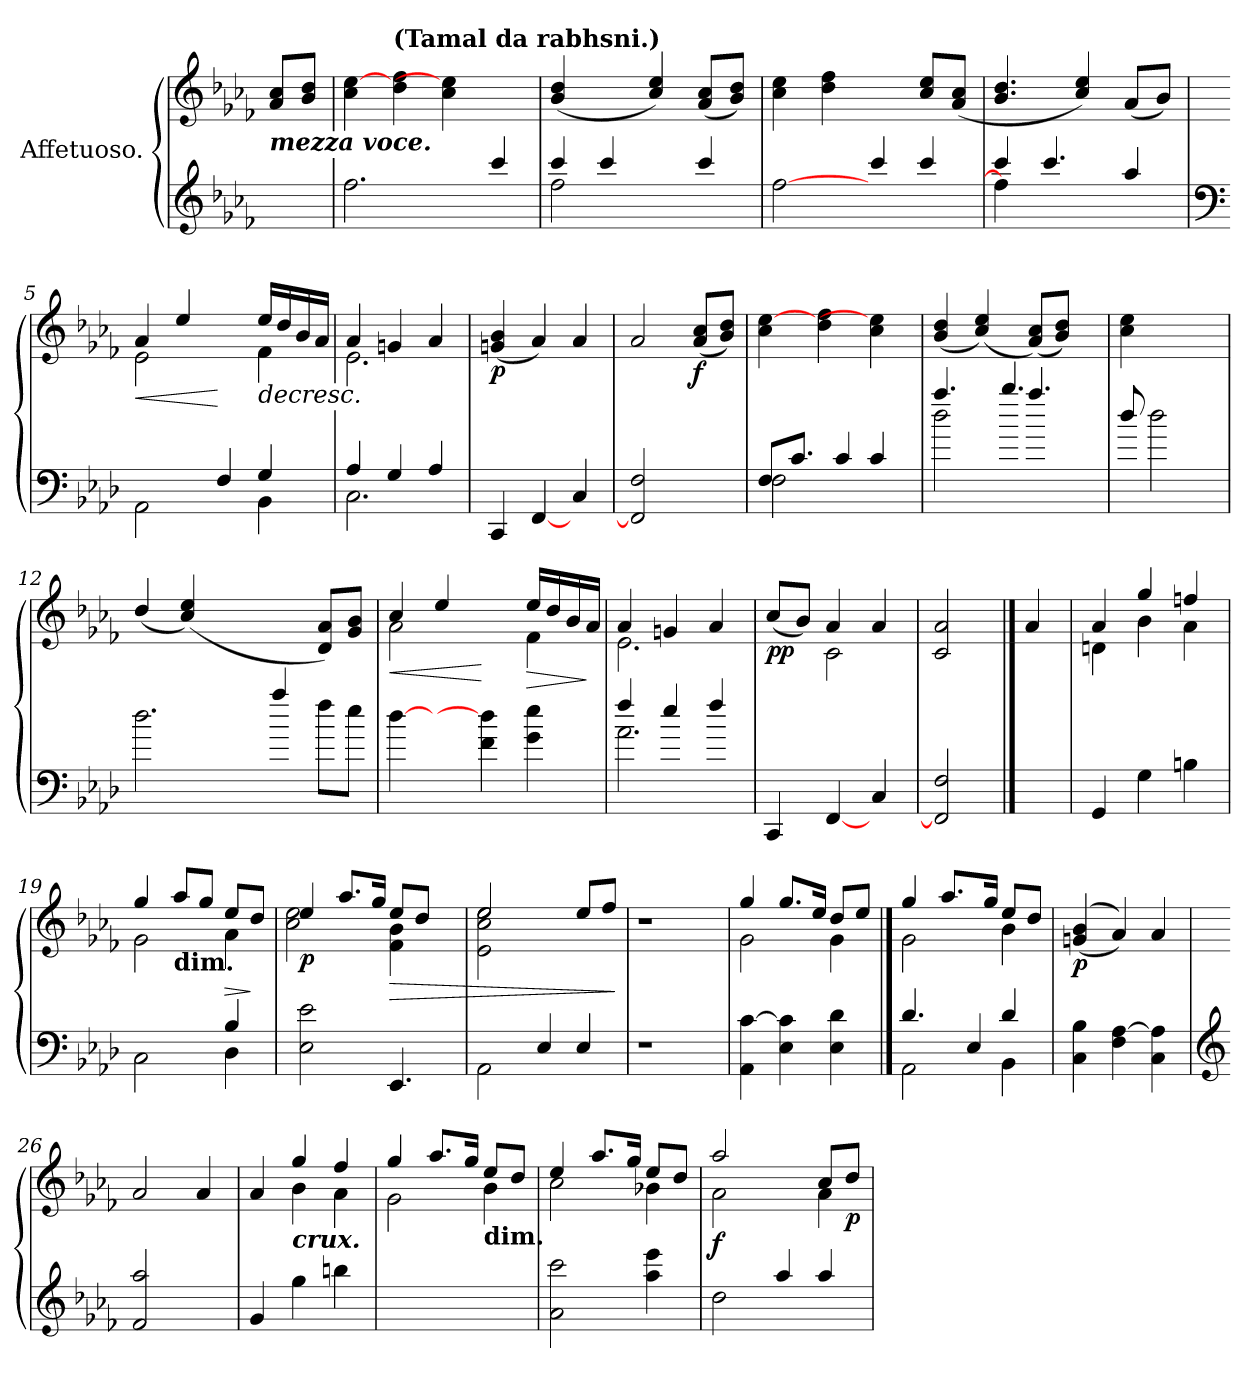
**kern	**kern	**dynam
*part1	*part1	*part1
*staff2	*staff1	*staff1/2
*I"Affetuoso.	*	*
*clefG3	*clefG3	*
*k[b-e-a-d-]	*k[b-e-a-d-]	*
=	=	=
!	!LO:TX:b:Bi:t=mezza voce.	!
4ryy	8f/ 8a-/L	.
.	8g/ 8b-/J	.
=1	=1	=1
2.dd-\	4a-\ [>4cc\	.
!	!LO:TX:a:B:t=(Tamal da rabhsni.)	!
.	4b-\ 4dd-\	.
.	4a-\ 4cc\]	.
4aa-/	4ryy	.
=2	=2	=2
*^	*	*
4aa-/	2dd-\	(<4g/ 4b-/	.
4aa-/	.	4ryy	.
4ryy	2ryy	4a-/ 4cc/)	.
4aa-/	.	(<8f/ 8a-/L	.
.	.	8g/ 8b-/J)	.
=3	=3	=3	=3
*	*	*^	*
2ryy	[<2dd-\	2.ryy	(<4a-\ 4cc\	.
.	.	.	4b-\ 4dd-\	.
4aa-/	2ryy	.	2ryy	.
4aa-/	.	8a-/ 8cc/L	.	.
.	.	(8f/ 8a-/J	.	.
*	*	*v	*v	*
=4	=4	=4	=4
4aa-/	4dd-\]	4.g/ 4.b-/	.
4.aa-/	2ryy	.	.
.	.	4a-/ 4cc/)	.
4ff/	.	(<8f/L	.
.	8ryy	8g/J)	.
!!LO:LB:g=z
=5	=5	=5	=5
*clefF4	*	*	*
*	*	*^	*
!	!	!	!	!LO:HP:b
2AA-\	2.ryy	4f/	2c\	<
.	.	4cc/	.	.
4F/	.	4ryy	4ryy	[
!	!	!	!	!LO:HP:b
4G/	4BB-\	16cc/LL	(>4d-\	>
.	.	16b-/	.	.
.	.	16g/	.	.
.	.	(16f/JJ	.	.
=6	=6	=6	=6	=6
4A-/	2.C\	4f/	2.c\	.
4G/)	.	4en/	.	.
4A-/	.	4f/	.	.
*v	*v	*	*	*
*	*v	*v	*
=7	=7	=7
!	!	!LO:DY:b
4CC/	(>4en/ 4g/	p
[<4FF/	4f/)	.
4C/	4f/	.
=8	=8	=8
2FF/] 2F/	2f/	.
!	!	!LO:DY:b
4ryy	(<8f/ 8a-/L	f
.	8g/ 8b-/J)	.
=9	=9	=9
*^	*	*
8F/L	2F\	4a-\ [>4cc\	.
8.c/J	.	.	.
.	.	4b-\ 4dd-\	.
4c/	.	.	.
.	4c/	4a-\ 4cc\]	.
8.ryy	.	.	.
!!LO:LB:g=z
=10	=10	=10	=10
4.aa-/	2dd-\	(<4g/ 4b-/	.
.	.	(>4a-/ 4cc/)	.
4.bb-/	.	.	.
.	4.aa-/	(<8f/ 8a-/L)	.
.	.	8g/ 8b-/J)	.
8ryy	.	8ryy	.
*v	*v	*	*
=11	=11	=11
8dd-/L	4a-\ 4cc\	.
2dd-\	.	.
.	4.ryy	.
=12	=12	=12
2.dd-\	(<4b-/	.
.	(>4a-/ 4cc/)	.
.	2ryy	.
4aa-/	.	.
8ff\L	8B-/ 8f/L)	.
8ee-\J	8e-/ 8g/J	.
=13	=13	=13
*	*^	*
!	!	!	!LO:HP:b
[>4dd-\	4a-/	2f\	<
4ryy	4cc/	.	.
4f\ 4dd-\]	4ryy	4ryy	[
!	!	!	!LO:HP:b
4g\ 4ee-\	16cc/LL	4d-\	>
.	16b-/	.	.
.	16g/	.	.
.	16f/JJ	.	]
=14	=14	=14	=14
*^	*	*	*
4ff/	2.a-\	4f/	2.c\	.
4ee-/	.	4en/	.	.
4ff/	.	4f/	.	.
*v	*v	*	*	*
!!LO:LB:g=z	!!
=15	=15	=15	=15
!	!	!	!LO:DY:b
4CC/	(>8a-/L	4ryy	pp
.	8g/J)	.	.
[<4FF/	4f/	2A-\	.
4C/	4f/	.	.
*	*v	*v	*
=16	=16	=16
2FF/] 2F/	2A-/ 2f/	.
==17	==17	==17
4ryy	4f/	.
=18	=18	=18
*	*^	*
4GG/	4f/	4Bn\	.
4G\	4ee-/	4g\	.
4Bn\	4ddn/	4f\	.
=19	=19	=19	=19
*^	*	*	*
2ryy	2C\	4ee-/	2e-\	.
!	!	!LO:TX:b:B:t=dim.	!	!
.	.	8ff/L	.	.
.	.	8ee-/J	.	.
!	!	!	!	!LO:HP:b
4B-/	4D-\	8cc/L	4f\	>
.	.	8b-/J	.	]
*v	*v	*	*	*
!!LO:LB:g=z	!!
=20	=20	=20	=20
!	!	!	!LO:DY:b
2E-\ 2e-\	4cc/	2a-\ 2cc\	p
.	8.ff/L	.	.
.	16ee-/Jk	.	.
!	!	!	!LO:HP:b
4.EE-/	8cc/L	4d-\ 4g\	>
.	8b-/J	.	.
.	8ryy	8ryy	.
=21	=21	=21	=21
2AA-\	2cc/	2c\ 2a-\ 2cc\	.
4E-/	4ryy	2ryy	.
4E-/	8cc/L	.	.
.	8dd-/J	.	.
*	*v	*v	*
.	.	]
=22	=22	=22
1r	1r	.
=23	=23	=23
*	*^	*
4AA-\ [>4c\	4ee-/	2e-\	.
4E-\ 4c\]	8.ee-/L	.	.
.	16cc/Jk	.	.
4E-\ 4d-\	8b-/L	4e-\	.
.	8cc/J	.	.
==24	==24	==24	==24
*^	*	*	*
*	*^	*	*	*
2ryy	4.d-/	2AA-\	4ee-/	2e-\	.
.	.	.	8.ff/L	.	.
.	4E-/	.	.	.	.
.	.	.	16ee-/Jk	.	.
4d-/	.	4BB-\	8cc/L	4g\	.
.	8ryy	.	8b-/J	.	.
*	*v	*v	*	*	*
*	*	*v	*v	*
=25	=25	=25	=25
!	!	!	!LO:DY:b
*v	*v	*	*
4C\ 4B-\	(<(>4en/ 4g/	p
4F\ [>4A-\	4f/))	.
4C\ 4A-\]	4f/	.
!!LO:LB:g=z
=26	=26	=26
*clefG3	*	*
2d-/ 2ff/	2f/	.
4ryy	4f/	.
=27	=27	=27
*	*^	*
4e-/	4f/	4ryy	.
!	!LO:TX:b:Bi:t=crux.	!	!
4ee-\	4ee-/	4g\	.
4ggn\	4dd-/	4f\	.
=28	=28	=28	=28
2.ryy	4ee-/	2e-\	.
.	8.ff/L	.	.
.	16ee-/Jk	.	.
!	!LO:TX:b:B:t=dim.	!	!
.	8cc/L	4g\	.
.	8b-/J	.	.
=29	=29	=29	=29
2f\ 2aa-\	4cc/	2a-\	.
.	8.ff/L	.	.
.	16ee-/Jk	.	.
4ff\ 4ccc\	8cc/L	4g-X\	.
.	8b-/J	.	.
=30	=30	=30	=30
!	!	!	!LO:DY:b
2b-\	2ff/	2f\	f
4ff/	4ryy	4ryy	.
4ff/	8a-/L	4f\	.
!	!	!	!LO:DY:b
.	8b-/J	.	p
*	*v	*v	*
.	.	]
=	=	=
*-	*-	*-
